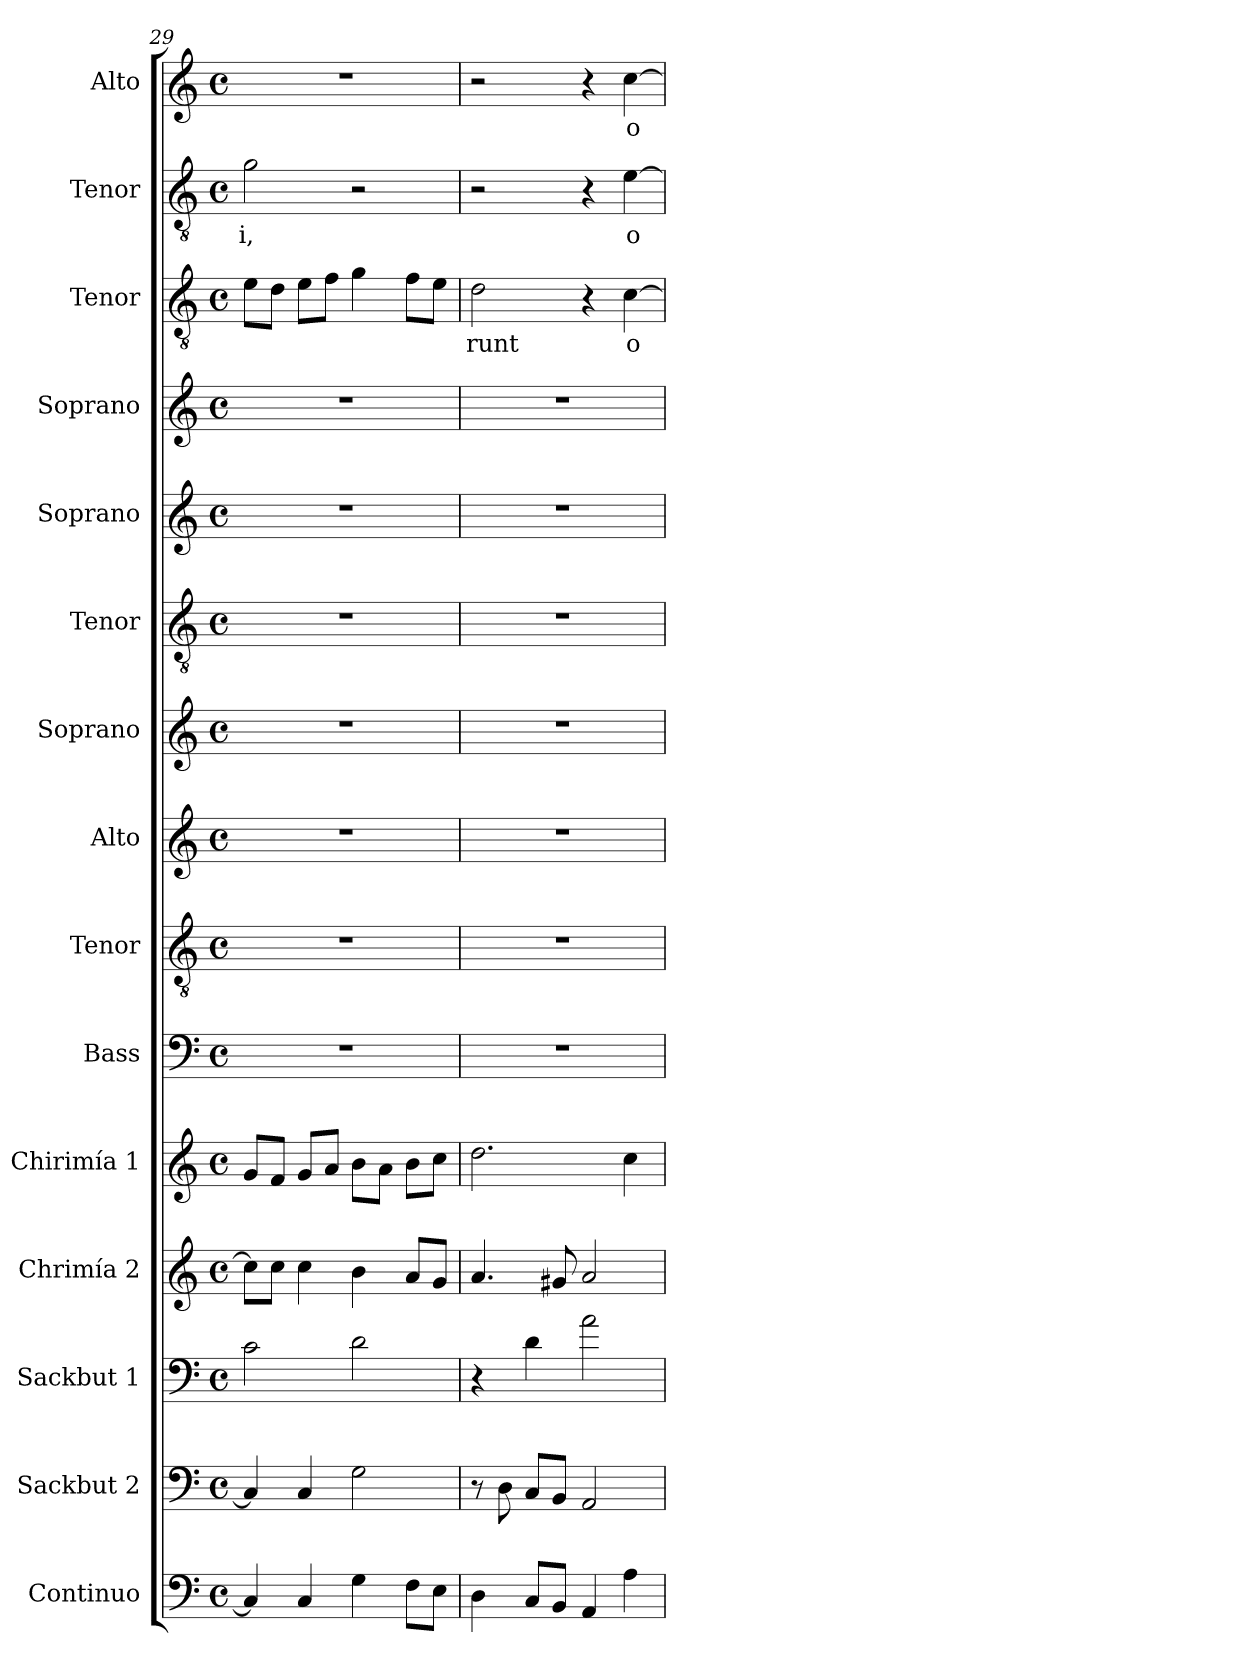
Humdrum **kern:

**kern	**kern	**kern	**kern	**kern	**kern	**kern	**kern	**kern	**kern	**kern	**kern	**kern	**text	**kern	**text	**kern	**text
*part15	*part14	*part13	*part12	*part11	*part10	*part9	*part8	*part7	*part6	*part5	*part4	*part3	*part3	*part2	*part2	*part1	*part1
*staff15	*staff14	*staff13	*staff12	*staff11	*staff10	*staff9	*staff8	*staff7	*staff6	*staff5	*staff4	*staff3	*staff3	*staff2	*staff2	*staff1	*staff1
*I"Continuo	*I"Sackbut 2	*I"Sackbut 1	*I"Chrimía 2	*I"Chirimía 1	*I"Bass	*I"Tenor	*I"Alto	*I"Soprano	*I"Tenor	*I"Soprano	*I"Soprano	*I"Tenor	*	*I"Tenor	*	*I"Alto	*
*I'Cont.	*I'Sckbt 2.	*I'Sckbt 1.	*I'Ch2.	*I'Ch1.	*I'B.	*I'T.	*I'A.	*I'S.	*I'T.	*I'S.	*I'S.	*I'T.	*	*I'T.	*	*I'A.	*
*clefF4	*clefF4	*clefF4	*clefG2	*clefG2	*clefF4	*clefGv2	*clefG2	*clefG2	*clefGv2	*clefG2	*clefG2	*clefGv2	*	*clefGv2	*	*clefG2	*
*	*	*	*	*	*	*ITrd7c12	*	*	*ITrd7c12	*	*	*ITrd7c12	*	*ITrd7c12	*	*	*
*k[]	*k[]	*k[]	*k[]	*k[]	*k[]	*k[]	*k[]	*k[]	*k[]	*k[]	*k[]	*k[]	*	*k[]	*	*k[]	*
*C:	*C:	*C:	*C:	*C:	*C:	*C:	*C:	*C:	*C:	*C:	*C:	*C:	*	*C:	*	*C:	*
*M4/4	*M4/4	*M4/4	*M4/4	*M4/4	*M4/4	*M4/4	*M4/4	*M4/4	*M4/4	*M4/4	*M4/4	*M4/4	*	*M4/4	*	*M4/4	*
*met(c)	*met(c)	*met(c)	*met(c)	*met(c)	*met(c)	*met(c)	*met(c)	*met(c)	*met(c)	*met(c)	*met(c)	*met(c)	*	*met(c)	*	*met(c)	*
=29	=29	=29	=29	=29	=29	=29	=29	=29	=29	=29	=29	=29	=29	=29	=29	=29	=29
!	!	!	!	!	!	!	!	!	!	!	!	!	!	!	!LO:LY:b:color=#000000	!	!
4Ci/]	4Ci/]	2ci\	8cci\L]	8gi/L	1r	1r	1r	1r	1r	1r	1r	8Ei\L	.	2Gi\	-i,	1r	.
.	.	.	8cci\J	8fi/J	.	.	.	.	.	.	.	8Di\J	.	.	.	.	.
4Ci/	4Ci/	.	4cci\	8gi/L	.	.	.	.	.	.	.	8Ei\L	.	.	.	.	.
.	.	.	.	8ai/J	.	.	.	.	.	.	.	8Fi\J	.	.	.	.	.
4Gi\	2Gi\	2di\	4bi\	8bi\L	.	.	.	.	.	.	.	4Gi\	.	2r	.	.	.
.	.	.	.	8ai\J	.	.	.	.	.	.	.	.	.	.	.	.	.
8Fi\L	.	.	8ai/L	8bi\L	.	.	.	.	.	.	.	8Fi\L	.	.	.	.	.
8Ei\J	.	.	8gi/J	8cci\J	.	.	.	.	.	.	.	8Ei\J	.	.	.	.	.
!!LO:PB:g=z
=30	=30	=30	=30	=30	=30	=30	=30	=30	=30	=30	=30	=30	=30	=30	=30	=30	=30
!	!	!	!	!	!	!	!	!	!	!	!	!	!LO:LY:b:color=#000000	!	!	!	!
4Di\	8r	4r	4.ai/	2.ddi\	1r	1r	1r	1r	1r	1r	1r	2Di\	-runt	2r	.	2r	.
.	8Di\	.	.	.	.	.	.	.	.	.	.	.	.	.	.	.	.
8Ci/L	8Ci/L	4di\	.	.	.	.	.	.	.	.	.	.	.	.	.	.	.
8BBi/J	8BBi/J	.	8g#Xi/	.	.	.	.	.	.	.	.	.	.	.	.	.	.
4AAi/	2AAi/	2ai\	2ai/	.	.	.	.	.	.	.	.	4r	.	4r	.	4r	.
!	!	!	!	!	!	!	!	!	!	!	!	!	!LO:LY:b:color=#000000	!	!	!	!
!	!	!	!	!	!	!	!	!	!	!	!	!	!	!	!LO:LY:b:color=#000000	!	!
!	!	!	!	!	!	!	!	!	!	!	!	!	!	!	!	!	!LO:LY:b:color=#000000
4Ai\	.	.	.	4cci\	.	.	.	.	.	.	.	[>4Ci\	o-	[>4Ei\	o-	[>4cci\	o-
=	=	=	=	=	=	=	=	=	=	=	=	=	=	=	=	=	=
*-	*-	*-	*-	*-	*-	*-	*-	*-	*-	*-	*-	*-	*-	*-	*-	*-	*-
